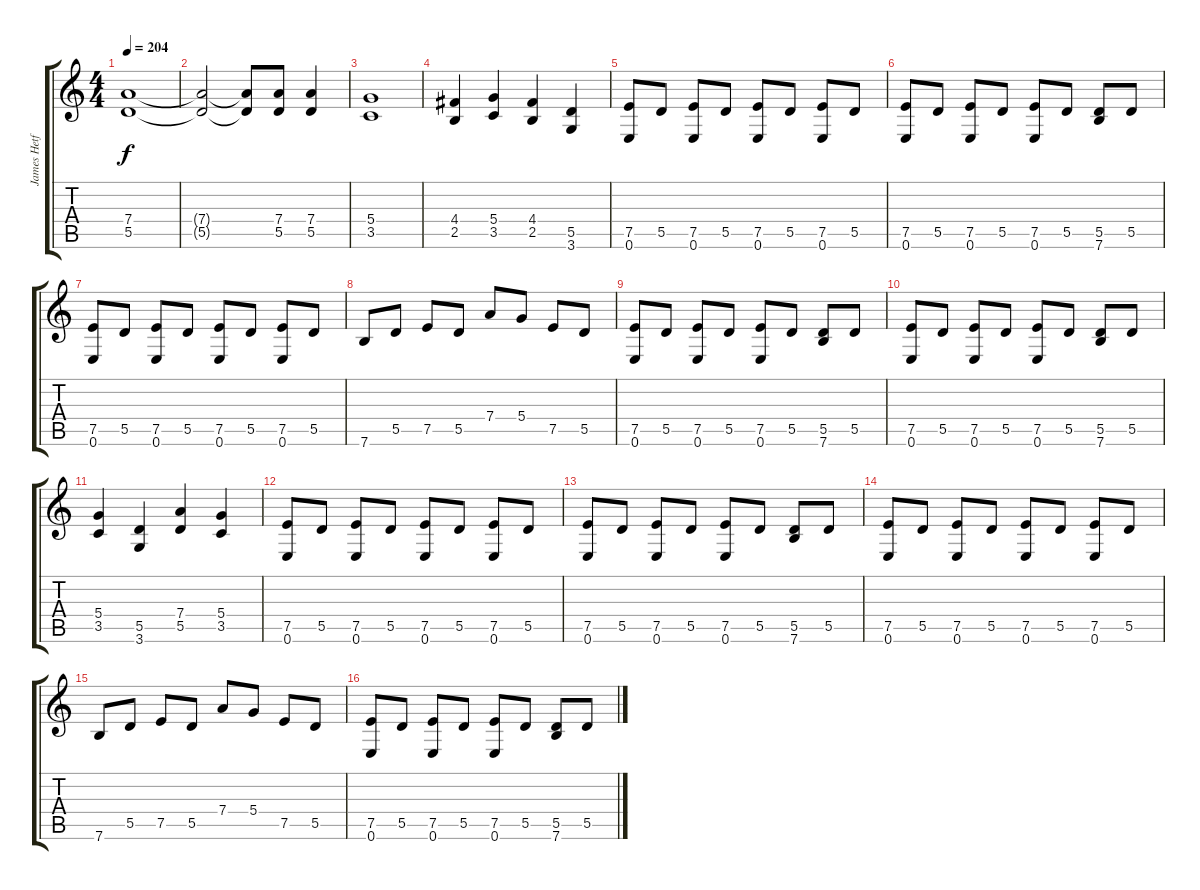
\track ("James Hetfield (Guitar 1)" "James Hetf") {instrument distortionguitar}
\staff {score tabs}
\tuning (E4 B3 G3 D3 A2 E2) {hide}
\ts (4 4)
\tempo 204
\clef g2
\ks c
(7.4 5.5).1{dy f} |
(7.4{t} 5.5{t}).2 (7.4{t} 5.5{t}).8 (7.4 5.5).8 (7.4 5.5).4 |
(5.4 3.5).1 |
(4.4 2.5).4 (5.4 3.5).4 (4.4 2.5).4 (5.5 3.6).4 |
(7.5 0.6).8 5.5.8 (7.5 0.6).8 5.5.8 (7.5 0.6).8 5.5.8 (7.5 0.6).8 5.5.8 |
(7.5 0.6).8 5.5.8 (7.5 0.6).8 5.5.8 (7.5 0.6).8 5.5.8 (5.5 7.6).8 5.5.8 |
(7.5 0.6).8 5.5.8 (7.5 0.6).8 5.5.8 (7.5 0.6).8 5.5.8 (7.5 0.6).8 5.5.8 |
7.6.8 5.5.8 7.5.8 5.5.8 7.4.8 5.4.8 7.5.8 5.5.8 |
(7.5 0.6).8 5.5.8 (7.5 0.6).8 5.5.8 (7.5 0.6).8 5.5.8 (5.5 7.6).8 5.5.8 |
(7.5 0.6).8 5.5.8 (7.5 0.6).8 5.5.8 (7.5 0.6).8 5.5.8 (5.5 7.6).8 5.5.8 |
(5.4 3.5).4 (5.5 3.6).4 (7.4 5.5).4 (5.4 3.5).4 |
(7.5 0.6).8 5.5.8 (7.5 0.6).8 5.5.8 (7.5 0.6).8 5.5.8 (7.5 0.6).8 5.5.8 |
(7.5 0.6).8 5.5.8 (7.5 0.6).8 5.5.8 (7.5 0.6).8 5.5.8 (5.5 7.6).8 5.5.8 |
(7.5 0.6).8 5.5.8 (7.5 0.6).8 5.5.8 (7.5 0.6).8 5.5.8 (7.5 0.6).8 5.5.8 |
7.6.8 5.5.8 7.5.8 5.5.8 7.4.8 5.4.8 7.5.8 5.5.8 |
(7.5 0.6).8 5.5.8 (7.5 0.6).8 5.5.8 (7.5 0.6).8 5.5.8 (5.5 7.6).8 5.5.8
